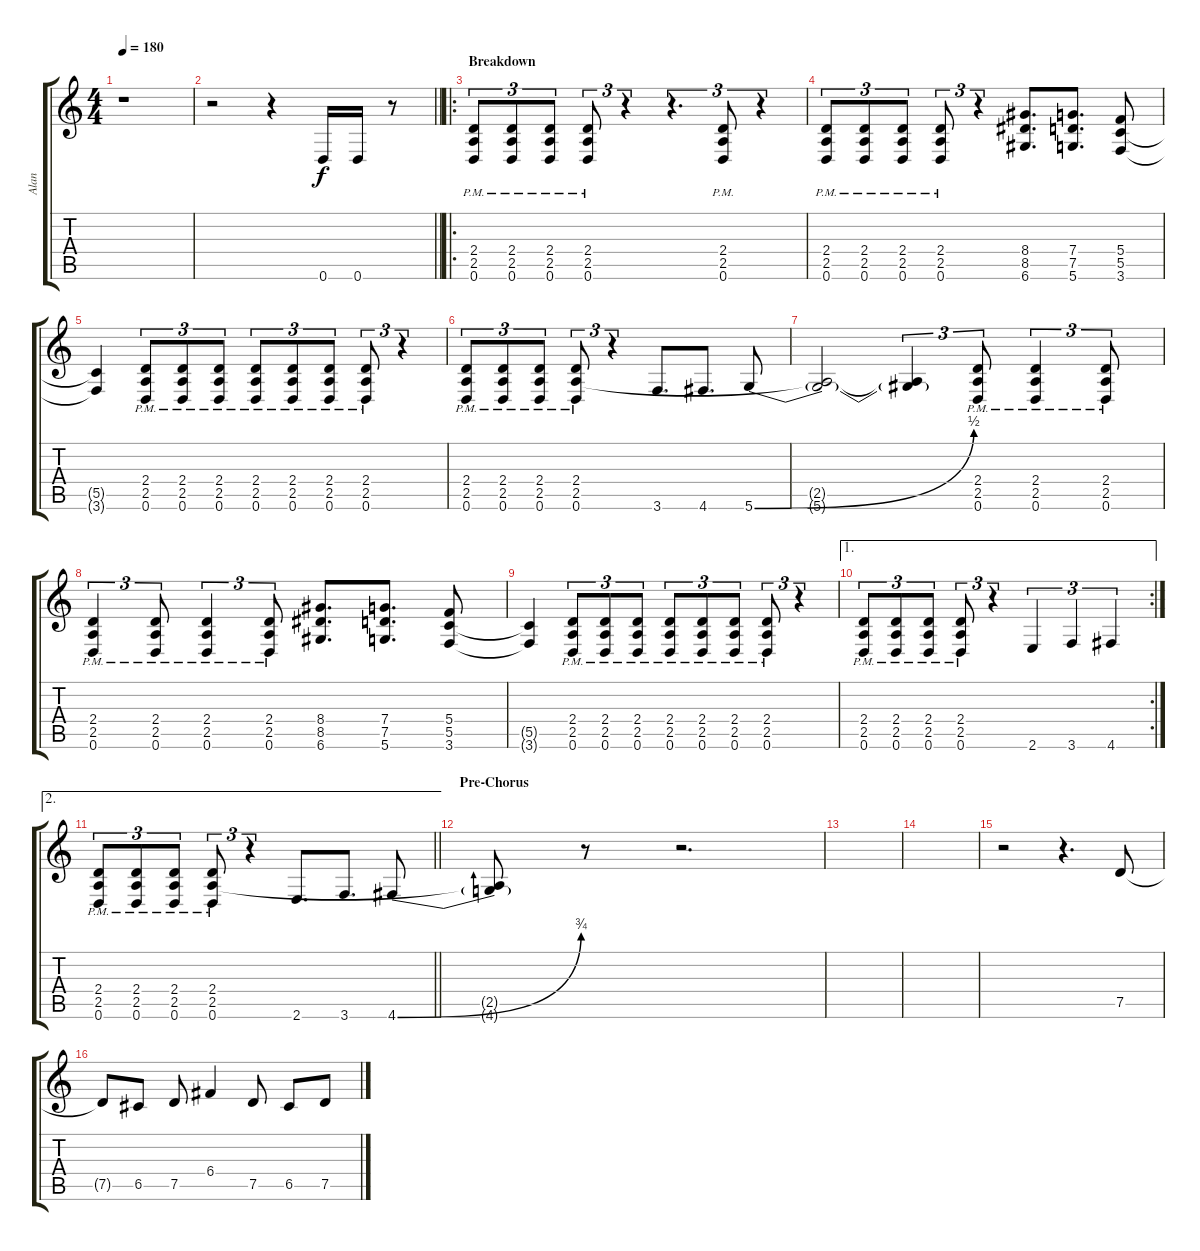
\track ("Alan" "Alan") {instrument overdrivenguitar}
\staff {score tabs}
\tuning (D4 A3 F3 C3 G2 D2) {hide}
\ts (4 4)
\tempo 180
\clef g2
\ks c
r.1{dy f} |
\barLineRight lightlight
r.2{balance 16} r.4 0.6.16 0.6.16 r.8 |
\ro
\section ("" "Breakdown")
(2.4{pm} 2.5{pm} 0.6{pm}).8{tu (3 2) balance 8} (2.4{pm} 2.5{pm} 0.6{pm}).8{tu (3 2)} (2.4{pm} 2.5{pm} 0.6{pm}).8{tu (3 2)} (2.4{pm} 2.5{pm} 0.6{pm}).8{tu (3 2)} r.4{tu (3 2)} r.4{d tu (3 2)} (2.4{pm} 2.5{pm} 0.6{pm}).8{tu (3 2)} r.4{tu (3 2)} |
(2.4{pm} 2.5{pm} 0.6{pm}).8{tu (3 2)} (2.4{pm} 2.5{pm} 0.6{pm}).8{tu (3 2)} (2.4{pm} 2.5{pm} 0.6{pm}).8{tu (3 2)} (2.4{pm} 2.5{pm} 0.6{pm}).8{tu (3 2)} r.4{tu (3 2)} (8.4 8.5 6.6).8{d} (7.4 7.5 5.6).8{d} (5.4 5.5 3.6).8 |
(5.5{t} 3.6{t}).4 (2.4{pm} 2.5{pm} 0.6{pm}).8{tu (3 2)} (2.4{pm} 2.5{pm} 0.6{pm}).8{tu (3 2)} (2.4{pm} 2.5{pm} 0.6{pm}).8{tu (3 2)} (2.4{pm} 2.5{pm} 0.6{pm}).8{tu (3 2)} (2.4{pm} 2.5{pm} 0.6{pm}).8{tu (3 2)} (2.4{pm} 2.5{pm} 0.6{pm}).8{tu (3 2)} (2.4{pm} 2.5{pm} 0.6{pm}).8{tu (3 2)} r.4{tu (3 2)} |
(2.4{pm} 2.5{pm} 0.6{pm}).8{tu (3 2)} (2.4{pm} 2.5{pm} 0.6{pm}).8{tu (3 2)} (2.4{pm} 2.5{pm} 0.6{pm}).8{tu (3 2)} (2.4{pm} 2.5{pm} 0.6{pm}).8{tu (3 2)} r.4{tu (3 2)} 3.6.8{d} 4.6.8{d} 5.6{be (bend 0 0 60 2)}.8 |
(2.5{t} 5.6{t}).2 (2.5{t} 5.6{t}).4{tu (3 2)} (2.4{pm} 2.5{pm} 0.6{pm}).8{tu (3 2)} (2.4{pm} 2.5{pm} 0.6{pm}).4{tu (3 2)} (2.4{pm} 2.5{pm} 0.6{pm}).8{tu (3 2)} |
(2.4{pm} 2.5{pm} 0.6{pm}).4{tu (3 2)} (2.4{pm} 2.5{pm} 0.6{pm}).8{tu (3 2)} (2.4{pm} 2.5{pm} 0.6{pm}).4{tu (3 2)} (2.4{pm} 2.5{pm} 0.6{pm}).8{tu (3 2)} (8.4 8.5 6.6).8{d} (7.4 7.5 5.6).8{d} (5.4 5.5 3.6).8 |
(5.5{t} 3.6{t}).4 (2.4{pm} 2.5{pm} 0.6{pm}).8{tu (3 2)} (2.4{pm} 2.5{pm} 0.6{pm}).8{tu (3 2)} (2.4{pm} 2.5{pm} 0.6{pm}).8{tu (3 2)} (2.4{pm} 2.5{pm} 0.6{pm}).8{tu (3 2)} (2.4{pm} 2.5{pm} 0.6{pm}).8{tu (3 2)} (2.4{pm} 2.5{pm} 0.6{pm}).8{tu (3 2)} (2.4{pm} 2.5{pm} 0.6{pm}).8{tu (3 2)} r.4{tu (3 2)} |
\ae 1
\rc 2
(2.4{pm} 2.5{pm} 0.6{pm}).8{tu (3 2)} (2.4{pm} 2.5{pm} 0.6{pm}).8{tu (3 2)} (2.4{pm} 2.5{pm} 0.6{pm}).8{tu (3 2)} (2.4{pm} 2.5{pm} 0.6{pm}).8{tu (3 2)} r.4{tu (3 2)} 2.6.4{tu (3 2)} 3.6.4{tu (3 2)} 4.6.4{tu (3 2)} |
\ae 2
\barLineRight lightlight
(2.4{pm} 2.5{pm} 0.6{pm}).8{tu (3 2)} (2.4{pm} 2.5{pm} 0.6{pm}).8{tu (3 2)} (2.4{pm} 2.5{pm} 0.6{pm}).8{tu (3 2)} (2.4{pm} 2.5{pm} 0.6{pm}).8{tu (3 2)} r.4{tu (3 2)} 2.6.8{d} 3.6.8{d} 4.6{be (bend 0 0 60 3)}.8 |
\section ("" "Pre-Chorus")
(2.5{t} 4.6{t}).8 r.8 r.2{d} |
|
|
r.2 r.4{d} 7.5.8 |
7.5{t}.8 6.5.8 7.5.8 6.4.4 7.5.8 6.5.8 7.5.8
